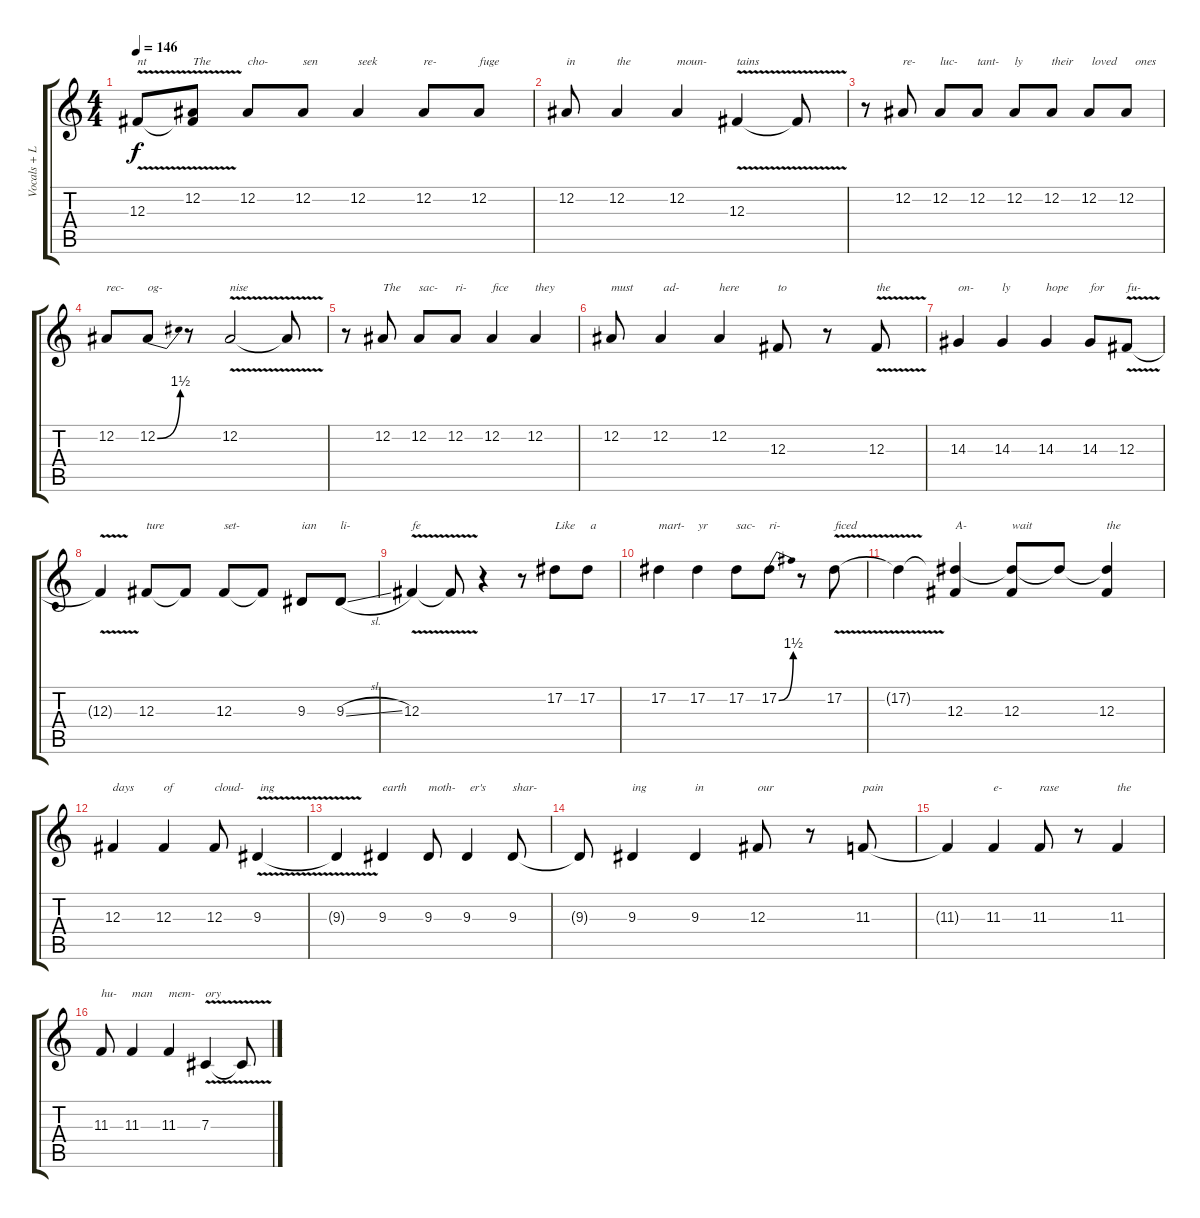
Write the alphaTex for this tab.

\track ("Vocals + Lyrics" "Vocals + L") {instrument lead1square}
\staff {score tabs}
\tuning (Eb4 Bb3 Gb3 Db3 Ab2 Eb2) {hide}
\ts (4 4)
\tempo 146
\clef g2
\ks c
12.3{v}.8{txt "nt" dy f} (12.2 12.3{t}).8{txt "The"} 12.2.8{txt "cho-"} 12.2.8{txt "sen"} 12.2.4{txt "seek"} 12.2.8{txt "re-"} 12.2.8{txt "fuge"} |
12.2.8{txt "in"} 12.2.4{txt "the"} 12.2.4{txt "moun-"} 12.3{v}.4{txt "tains"} 12.3{t}.8 |
r.8 12.2.8{txt "re-"} 12.2.8{txt "luc-"} 12.2.8{txt "tant-"} 12.2.8{txt "ly"} 12.2.8{txt "their"} 12.2.8{txt " loved"} 12.2.8{txt "   ones"} |
12.2.8{txt "rec-"} 12.2{be (bend 0 0 60 6)}.8{txt "og-"} r.8 12.2{v}.2{txt "nise"} 12.2{t}.8 |
r.8 12.2.8{txt "The"} 12.2.8{txt "sac-"} 12.2.8{txt "ri-"} 12.2.4{txt "fice"} 12.2.4{txt "they"} |
12.2.8{txt "must"} 12.2.4{txt " ad-"} 12.2.4{txt "here"} 12.3.8{txt "to"} r.8 12.3{v}.8{txt "the"} |
14.3.4{txt "on-"} 14.3.4{txt "ly"} 14.3.4{txt "hope"} 14.3.8{txt "for"} 12.3{v}.8{txt "fu-"} |
12.3{t}.4 12.3.8{txt "ture"} 12.3{t}.8 12.3.8{txt "set-"} 12.3{t}.8 9.3.8{txt "ian"} 9.3{sl}.8{txt "li-"} |
12.3{v}.4{txt "fe"} 12.3{t}.8 r.4 r.8 17.2.8{txt "Like"} 17.2.8{txt " a"} |
17.2.4{txt "mart-"} 17.2.4{txt "yr"} 17.2.8{txt "sac-"} 17.2{be (bend 0 0 60 6)}.8{txt "ri-"} r.8 17.2{v}.8{txt "ficed"} |
17.2{t}.4 (17.2{t} 12.3).4{txt "A-"} (17.2{t} 12.3).8{txt "wait"} 17.2{t}.8 (17.2{t} 12.3).4{txt "the"} |
12.3.4{txt "days"} 12.3.4{txt "of"} 12.3.8{txt "cloud-"} 9.3{v}.4{txt " ing"} |
9.3{t}.4 9.3.4{txt "earth"} 9.3.8{txt "moth-"} 9.3.4{txt " er's"} 9.3.8{txt "shar-"} |
9.3{t}.8 9.3.4{txt "ing"} 9.3.4{txt "in"} 12.3.8{txt "our"} r.8 11.3.8{txt "pain"} |
11.3{t}.4 11.3.4{txt "e-"} 11.3.8{txt "rase"} r.8 11.3.4{txt "the"} |
11.3.8{txt "hu-"} 11.3.4{txt "man"} 11.3.4{txt "mem-"} 7.3{v}.4{txt "ory"} 7.3{t}.8
